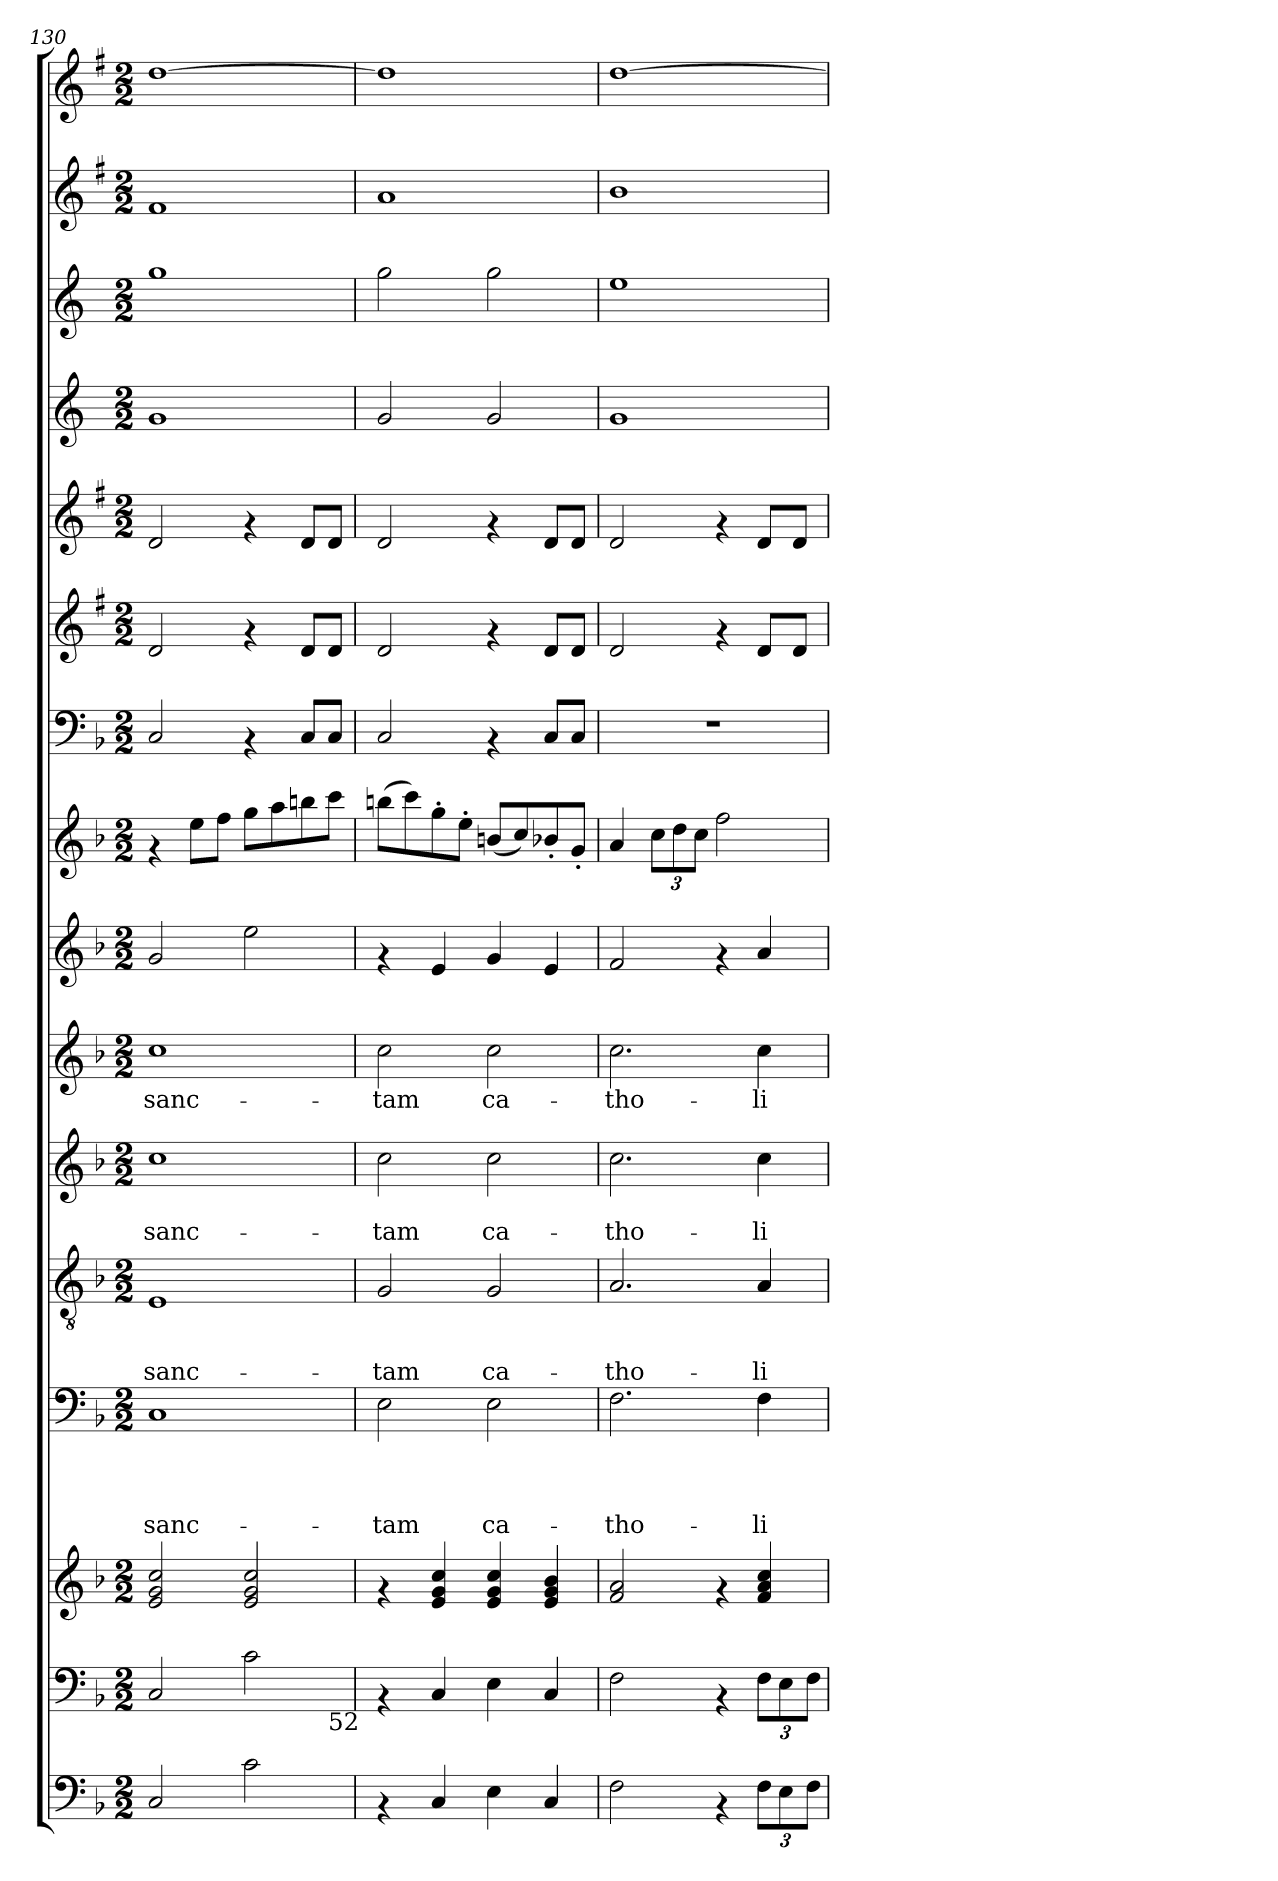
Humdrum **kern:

**kern	**kern	**kern	**kern	**text	**text	**text	**text	**kern	**text	**text	**text	**kern	**text	**text	**kern	**text	**kern	**kern	**kern	**kern	**kern	**kern	**kern	**kern	**kern
*part15	*part14	*part14	*part13	*part13	*part13	*part13	*part13	*part12	*part12	*part12	*part12	*part11	*part11	*part11	*part10	*part10	*part9	*part8	*part7	*part6	*part5	*part4	*part3	*part2	*part1
*staff16	*staff15	*staff14	*staff13	*staff13	*staff13	*staff13	*staff13	*staff12	*staff12	*staff12	*staff12	*staff11	*staff11	*staff11	*staff10	*staff10	*staff9	*staff8	*staff7	*staff6	*staff5	*staff4	*staff3	*staff2	*staff1
*clefF4	*clefF4	*clefG2	*clefF4	*	*	*	*	*clefGv2	*	*	*	*clefG2	*	*	*clefG2	*	*clefG2	*clefG2	*clefF4	*clefG2	*clefG2	*clefG2	*clefG2	*clefG2	*clefG2
*	*	*	*	*	*	*	*	*	*	*	*	*	*	*	*	*	*	*	*	*ITrd1c2	*ITrd1c2	*ITrd-3c-5	*ITrd-3c-5	*ITrd1c2	*ITrd1c2
*k[b-]	*k[b-]	*k[b-]	*k[b-]	*	*	*	*	*k[b-]	*	*	*	*k[b-]	*	*	*k[b-]	*	*k[b-]	*k[b-]	*k[b-]	*k[b-]	*k[b-]	*k[b-]	*k[b-]	*k[b-]	*k[b-]
*F:	*F:	*F:	*F:	*	*	*	*	*F:	*	*	*	*F:	*	*	*F:	*	*F:	*F:	*F:	*F:	*F:	*F:	*F:	*F:	*F:
*M2/2	*M2/2	*M2/2	*M2/2	*	*	*	*	*M2/2	*	*	*	*M2/2	*	*	*M2/2	*	*M2/2	*M2/2	*M2/2	*M2/2	*M2/2	*M2/2	*M2/2	*M2/2	*M2/2
=130	=130	=130	=130	=130	=130	=130	=130	=130	=130	=130	=130	=130	=130	=130	=130	=130	=130	=130	=130	=130	=130	=130	=130	=130	=130
!	!	!	!	!	!	!	!LO:LY:b	!	!	!	!LO:LY:b	!	!	!LO:LY:b	!	!LO:LY:b	!	!	!	!	!	!	!	!	!
*	*^	*	*	*	*	*	*	*	*	*	*	*	*	*	*	*	*	*	*	*	*	*	*	*	*
2C/	2C/	2..ryy	2e/ 2g/ 2cc/	1C	.	.	.	sanc-	1E	.	.	sanc-	1cc	.	sanc-	1cc	sanc-	2g/	4rf	2C/	2c/	2c/	1cc	1ccc	1e	[>1cc
.	.	.	.	.	.	.	.	.	.	.	.	.	.	.	.	.	.	.	8ee\L	.	.	.	.	.	.	.
.	.	.	.	.	.	.	.	.	.	.	.	.	.	.	.	.	.	.	8ff\J	.	.	.	.	.	.	.
2c\	2c\	.	2e/ 2g/ 2cc/	.	.	.	.	.	.	.	.	.	.	.	.	.	.	2ee\	8gg\L	4rAA	4rf	4rf	.	.	.	.
.	.	.	.	.	.	.	.	.	.	.	.	.	.	.	.	.	.	.	8aa\	.	.	.	.	.	.	.
.	.	.	.	.	.	.	.	.	.	.	.	.	.	.	.	.	.	.	8bbn\	8C/L	8c/L	8c/L	.	.	.	.
!	!	!LO:TX:b:t=52	!	!	!	!	!	!	!	!	!	!	!	!	!	!	!	!	!	!	!	!	!	!	!	!
.	.	8ryy	.	.	.	.	.	.	.	.	.	.	.	.	.	.	.	.	8ccc\J	8C/J	8c/J	8c/J	.	.	.	.
=131	=131	=131	=131	=131	=131	=131	=131	=131	=131	=131	=131	=131	=131	=131	=131	=131	=131	=131	=131	=131	=131	=131	=131	=131	=131	=131
!	!	!	!	!	!	!	!	!LO:LY:b	!	!	!	!LO:LY:b	!	!	!LO:LY:b	!	!LO:LY:b	!	!	!	!	!	!	!	!	!
*	*v	*v	*	*	*	*	*	*	*	*	*	*	*	*	*	*	*	*	*	*	*	*	*	*	*	*
4rAA	4rAA	4rf	2E\	.	.	.	-tam	2G/	.	.	-tam	2cc\	.	-tam	2cc\	-tam	4rf	(>8bbn\L	2C/	2c/	2c/	2cc/	2ccc\	1g	1cc]
.	.	.	.	.	.	.	.	.	.	.	.	.	.	.	.	.	.	8ccc\)	.	.	.	.	.	.	.
4C/	4C/	4e/ 4g/ 4cc/	.	.	.	.	.	.	.	.	.	.	.	.	.	.	4e/	8gg'>\	.	.	.	.	.	.	.
.	.	.	.	.	.	.	.	.	.	.	.	.	.	.	.	.	.	8ee'>\J	.	.	.	.	.	.	.
!	!	!	!	!	!	!	!LO:LY:b	!	!	!	!LO:LY:b	!	!	!LO:LY:b	!	!LO:LY:b	!	!	!	!	!	!	!	!	!
4E\	4E\	4e/ 4g/ 4cc/	2E\	.	.	.	ca-	2G/	.	.	ca-	2cc\	.	ca-	2cc\	ca-	4g/	(<8bn/L	4rAA	4rf	4rf	2cc/	2ccc\	.	.
.	.	.	.	.	.	.	.	.	.	.	.	.	.	.	.	.	.	8cc/)	.	.	.	.	.	.	.
4C/	4C/	4e/ 4g/ 4b-/	.	.	.	.	.	.	.	.	.	.	.	.	.	.	4e/	8b-X'</	8C/L	8c/L	8c/L	.	.	.	.
.	.	.	.	.	.	.	.	.	.	.	.	.	.	.	.	.	.	8g'</J	8C/J	8c/J	8c/J	.	.	.	.
=132	=132	=132	=132	=132	=132	=132	=132	=132	=132	=132	=132	=132	=132	=132	=132	=132	=132	=132	=132	=132	=132	=132	=132	=132	=132
!	!	!	!	!	!	!	!LO:LY:b	!	!	!	!LO:LY:b	!	!	!LO:LY:b	!	!LO:LY:b	!	!	!	!	!	!	!	!	!
2F\	2F\	2f/ 2a/	2.F\	.	.	.	-tho-	2.A/	.	.	-tho-	2.cc\	.	-tho-	2.cc\	-tho-	2f/	4a/	1r	2c/	2c/	1cc	1aa	1a	[>1cc
*	*	*	*	*	*	*	*	*	*	*	*	*	*	*	*	*	*	*Xbrackettup	*	*	*	*	*	*	*
.	.	.	.	.	.	.	.	.	.	.	.	.	.	.	.	.	.	12cc\L	.	.	.	.	.	.	.
.	.	.	.	.	.	.	.	.	.	.	.	.	.	.	.	.	.	12dd\	.	.	.	.	.	.	.
.	.	.	.	.	.	.	.	.	.	.	.	.	.	.	.	.	.	12cc\J	.	.	.	.	.	.	.
4rAA	4rAA	4rf	.	.	.	.	.	.	.	.	.	.	.	.	.	.	4rf	2ff\	.	4rf	4rf	.	.	.	.
!	!	!	!	!	!	!	!LO:LY:b	!	!	!	!LO:LY:b	!	!	!LO:LY:b	!	!LO:LY:b	!	!	!	!	!	!	!	!	!
12F\L	12F\L	4f/ 4a/ 4cc/	4F\	.	.	.	-li-	4A/	.	.	-li-	4cc\	.	-li-	4cc\	-li-	4a/	.	.	8c/L	8c/L	.	.	.	.
12E\	12E\	.	.	.	.	.	.	.	.	.	.	.	.	.	.	.	.	.	.	.	.	.	.	.	.
.	.	.	.	.	.	.	.	.	.	.	.	.	.	.	.	.	.	.	.	8c/J	8c/J	.	.	.	.
12F\J	12F\J	.	.	.	.	.	.	.	.	.	.	.	.	.	.	.	.	.	.	.	.	.	.	.	.
=	=	=	=	=	=	=	=	=	=	=	=	=	=	=	=	=	=	=	=	=	=	=	=	=	=
*-	*-	*-	*-	*-	*-	*-	*-	*-	*-	*-	*-	*-	*-	*-	*-	*-	*-	*-	*-	*-	*-	*-	*-	*-	*-
